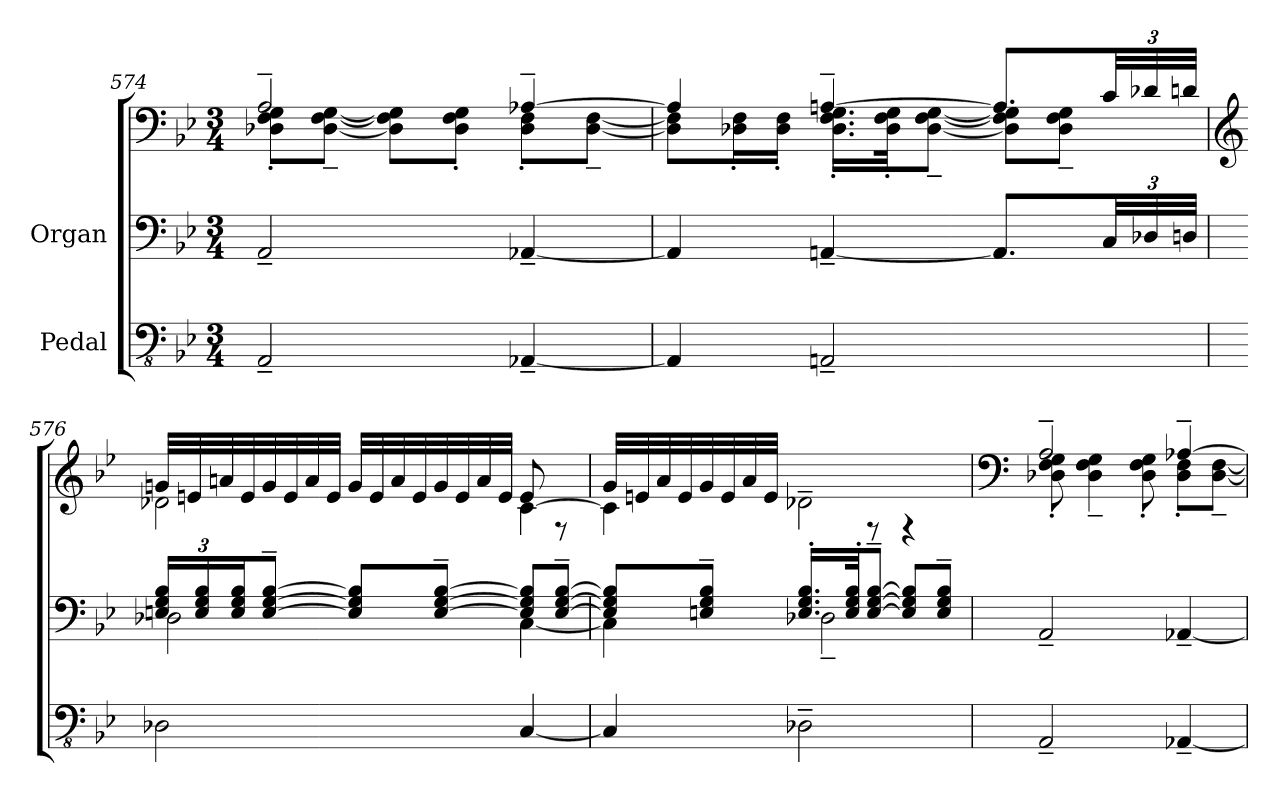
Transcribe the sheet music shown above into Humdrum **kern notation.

**kern	**kern	**kern
*part2	*part1	*part1
*staff3	*staff2	*staff1
*I"Pedal	*I"Organ	*
*clefFv4	*clefF4	*clefF4
*k[b-e-]	*k[b-e-]	*k[b-e-]
*M3/4	*M3/4	*M3/4
=574	=574	=574
*	*	*^
2AAA~/	2AA~/	2A~/	8D-X\' 8F\' 8G\'L
.	.	.	[8D-\~ [8F\~ [8G\~J
.	.	.	8D-\] 8F\] 8G\]L
.	.	.	8D-\' 8F\' 8G\'J
[4AAA-X~/	[4AA-X~/	[4A-X~/	8D-\' 8F\'L
.	.	.	[8D-\~ [8F\~J
=575	=575	=575	=575
4AAA-/]	4AA-/]	4A-/]	8D-\] 8F\]L
.	.	.	16D-X\' 16F\'L
.	.	.	16D-\' 16F\'JJ
2AAAn~/	[4AAn~/	[4An~/	16.D-\' 16.F\' 16.G\'LL
.	.	.	32D-\' 32F\' 32G\'JK
.	.	.	[8D-\~ [8F\~ [8G\~J
.	8.AA/L]	8.A/L]	8D-\] 8F\] 8G\]L
.	.	.	8D-\~ 8F\~ 8G\~J
*	*Xbrackettup	*Xbrackettup	*
.	48C/LL	48c/LL	.
.	48D-X/	48d-X/	.
.	48Dn/JJJ	48dn/JJJ	.
!!LO:LB:g=z	!!
=576	=576	=576	=576
*	*	*clefG2	*
*	*^	*	*
2DD-X\	24En/ 24G/ 24B-/LL	2D-X\	2d-X\	32gn/LLL
.	.	.	.	32en/
.	24E/ 24G/ 24B-/	.	.	.
.	.	.	.	32an/
.	24E/ 24G/ 24B-/J	.	.	.
.	.	.	.	32e/
.	[8E/~ [8G/~ [8B-/~J	.	.	32g/
.	.	.	.	32e/
.	.	.	.	32a/
.	.	.	.	32e/JJJ
.	8E/] 8G/] 8B-/]L	.	.	32g/LLL
.	.	.	.	32e/
.	.	.	.	32a/
.	.	.	.	32e/
.	[8E/~ [8G/~ [8B-/~J	.	.	32g/
.	.	.	.	32e/
.	.	.	.	32a/
.	.	.	.	32e/JJJ
[4CC/	8E/] 8G/] 8B-/]L	[4C\	[4c\	8e/
.	[8E/~ [8G/~ [8B-/~J	.	.	8r
=577	=577	=577	=577	=577
4CC/]	8E/] 8G/] 8B-/]L	4C\]	4c\]	32g/LLL
.	.	.	.	32en/
.	.	.	.	32a/
.	.	.	.	32e/
.	8En/~ 8G/~ 8B-/~J	.	.	32g/
.	.	.	.	32e/
.	.	.	.	32a/
.	.	.	.	32e/JJJ
2DD-X~\	16.E/' 16.G/' 16.B-/'LL	2D-X~\	2d-X~\	8d-/yy
.	32E/' 32G/' 32B-/'JK	.	.	.
.	[8E/~ [8G/~ [8B-/~J	.	.	8r
.	8E/] 8G/] 8B-/]L	.	.	4r
.	8E/~ 8G/~ 8B-/~J	.	.	.
*	*v	*v	*	*
=578	=578	=578	=578
*	*	*clefF4	*
2AAA~/	2AA~/	2A~/	8D-X\' 8F\' 8G\'
.	.	.	4D-\~ 4F\~ 4G\~
.	.	.	8D-\' 8F\' 8G\'
[4AAA-X~/	[4AA-X~/	[4A-X~/	8D-\' 8F\'L
.	.	.	[8D-\~ [8F\~J
*	*	*v	*v
=	=	=
*-	*-	*-
